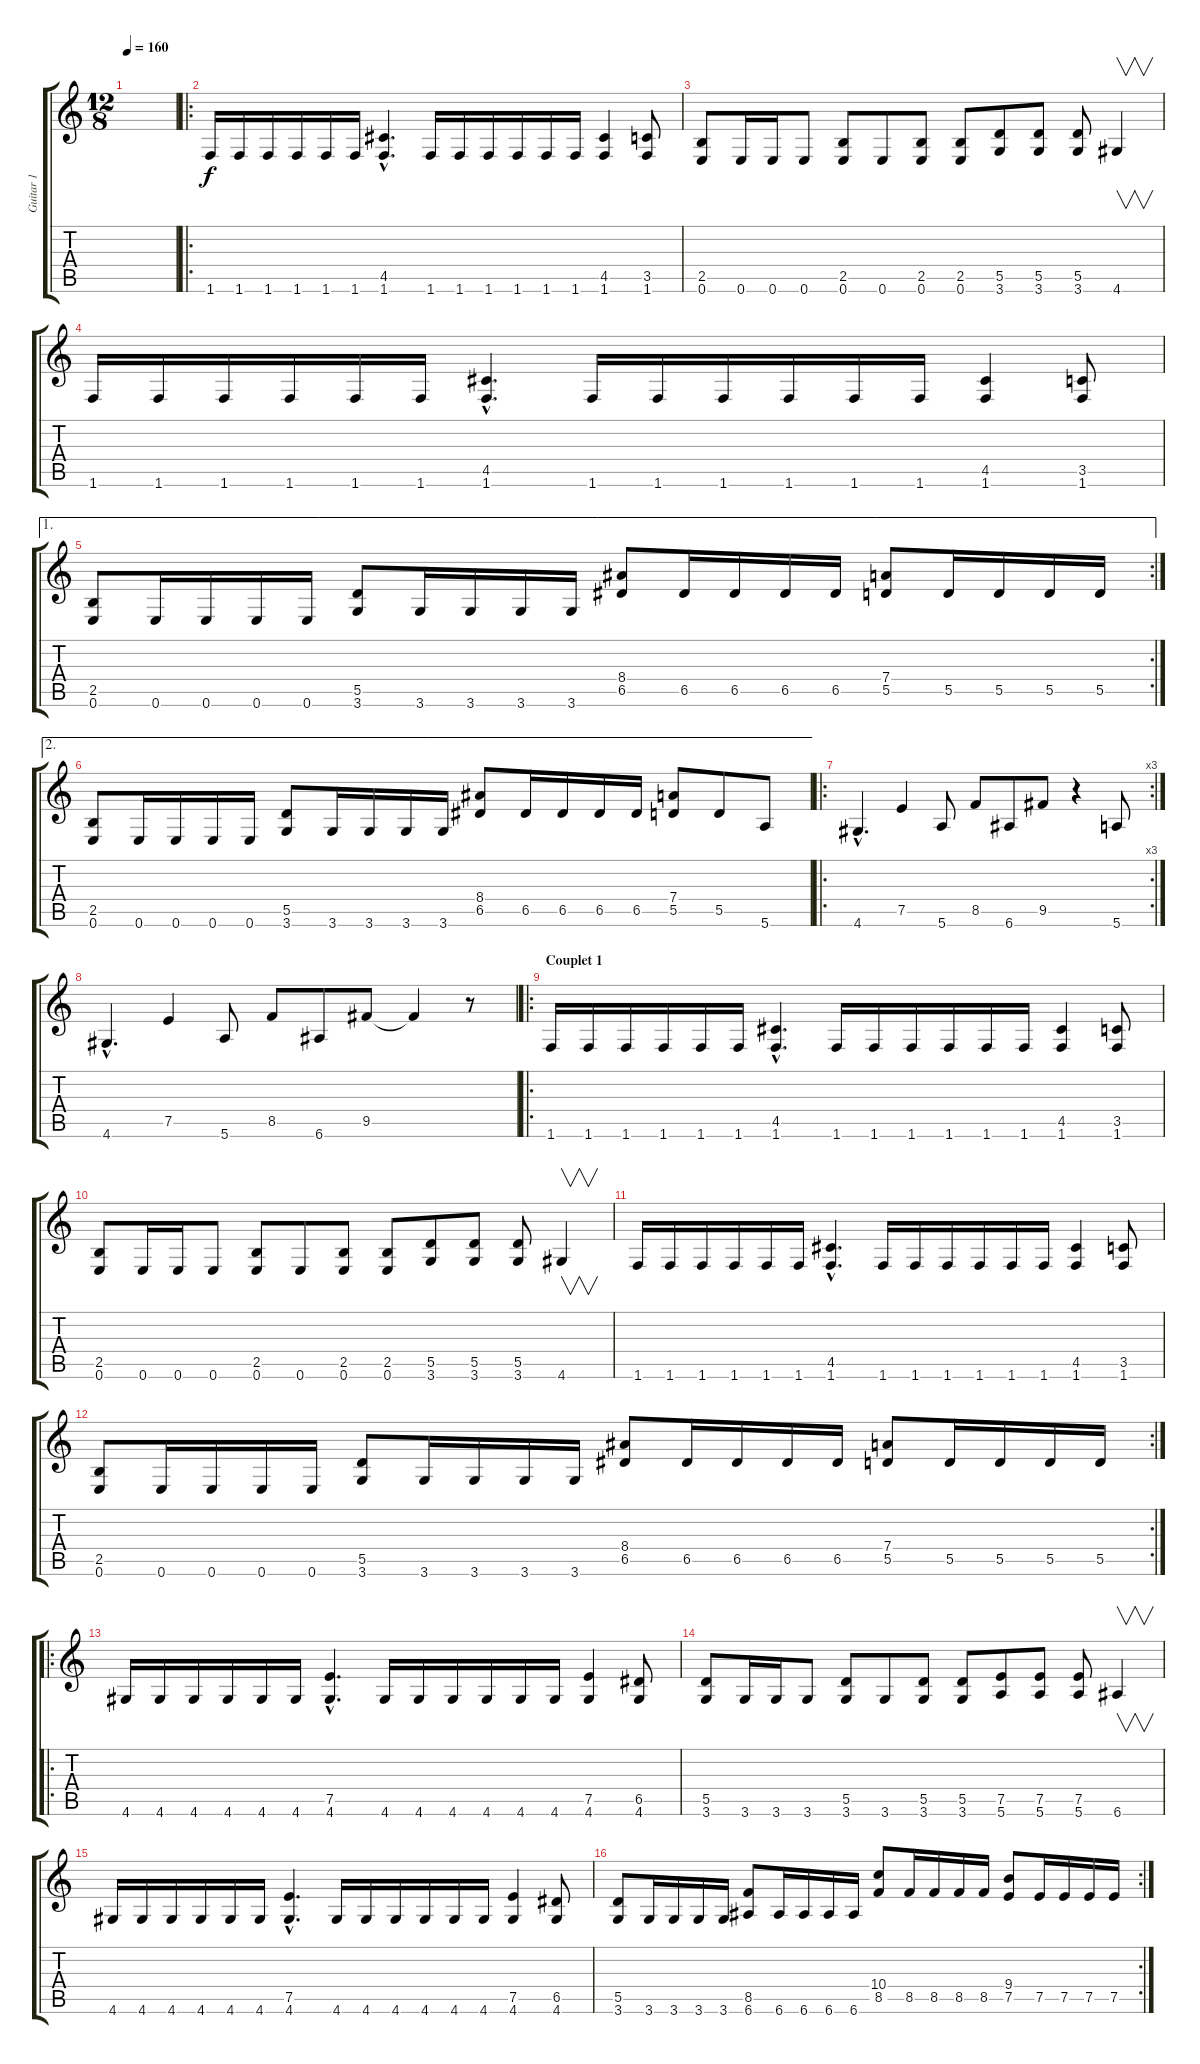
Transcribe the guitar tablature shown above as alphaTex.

\track ("Guitar 1" "Guitar 1") {instrument overdrivenguitar}
\staff {score tabs}
\tuning (E4 B3 G3 D3 A2 E2) {hide}
\ts (12 8)
\tempo 160
\clef g2
\ks c
|
\ro
1.6.16 1.6.16 1.6.16 1.6.16 1.6.16 1.6.16 (4.5{hac} 1.6{hac}).4{d} 1.6.16 1.6.16 1.6.16 1.6.16 1.6.16 1.6.16 (4.5 1.6).4 (3.5 1.6).8 |
(2.5 0.6).8 0.6.16 0.6.16 0.6.8 (2.5 0.6).8 0.6.8 (2.5 0.6).8 (2.5 0.6).8 (5.5 3.6).8 (5.5 3.6).8 (5.5 3.6).8 4.6.4{v} |
1.6.16 1.6.16 1.6.16 1.6.16 1.6.16 1.6.16 (4.5{hac} 1.6{hac}).4{d} 1.6.16 1.6.16 1.6.16 1.6.16 1.6.16 1.6.16 (4.5 1.6).4 (3.5 1.6).8 |
\ae 1
\rc 2
(2.5 0.6).8 0.6.16 0.6.16 0.6.16 0.6.16 (5.5 3.6).8 3.6.16 3.6.16 3.6.16 3.6.16 (8.4 6.5).8 6.5.16 6.5.16 6.5.16 6.5.16 (7.4 5.5).8 5.5.16 5.5.16 5.5.16 5.5.16 |
\ae 2
(2.5 0.6).8 0.6.16 0.6.16 0.6.16 0.6.16 (5.5 3.6).8 3.6.16 3.6.16 3.6.16 3.6.16 (8.4 6.5).8 6.5.16 6.5.16 6.5.16 6.5.16 (7.4 5.5).8 5.5.8 5.6.8 |
\ro
\rc 3
4.6{hac}.4{d} 7.5.4 5.6.8 8.5.8 6.6.8 9.5.8 r.4 5.6.8 |
4.6{hac}.4{d} 7.5.4 5.6.8 8.5.8 6.6.8 9.5.8 9.5{t}.4 r.8 |
\ro
\section ("" "Couplet 1")
1.6.16 1.6.16 1.6.16 1.6.16 1.6.16 1.6.16 (4.5{hac} 1.6{hac}).4{d} 1.6.16 1.6.16 1.6.16 1.6.16 1.6.16 1.6.16 (4.5 1.6).4 (3.5 1.6).8 |
(2.5 0.6).8 0.6.16 0.6.16 0.6.8 (2.5 0.6).8 0.6.8 (2.5 0.6).8 (2.5 0.6).8 (5.5 3.6).8 (5.5 3.6).8 (5.5 3.6).8 4.6.4{v} |
1.6.16 1.6.16 1.6.16 1.6.16 1.6.16 1.6.16 (4.5{hac} 1.6{hac}).4{d} 1.6.16 1.6.16 1.6.16 1.6.16 1.6.16 1.6.16 (4.5 1.6).4 (3.5 1.6).8 |
\rc 2
(2.5 0.6).8 0.6.16 0.6.16 0.6.16 0.6.16 (5.5 3.6).8 3.6.16 3.6.16 3.6.16 3.6.16 (8.4 6.5).8 6.5.16 6.5.16 6.5.16 6.5.16 (7.4 5.5).8 5.5.16 5.5.16 5.5.16 5.5.16 |
\ro
4.6.16 4.6.16 4.6.16 4.6.16 4.6.16 4.6.16 (7.5{hac} 4.6{hac}).4{d} 4.6.16 4.6.16 4.6.16 4.6.16 4.6.16 4.6.16 (7.5 4.6).4 (6.5 4.6).8 |
(5.5 3.6).8 3.6.16 3.6.16 3.6.8 (5.5 3.6).8 3.6.8 (5.5 3.6).8 (5.5 3.6).8 (7.5 5.6).8 (7.5 5.6).8 (7.5 5.6).8 6.6.4{v} |
4.6.16 4.6.16 4.6.16 4.6.16 4.6.16 4.6.16 (7.5{hac} 4.6{hac}).4{d} 4.6.16 4.6.16 4.6.16 4.6.16 4.6.16 4.6.16 (7.5 4.6).4 (6.5 4.6).8 |
\rc 2
(5.5 3.6).8 3.6.16 3.6.16 3.6.16 3.6.16 (8.5 6.6).8 6.6.16 6.6.16 6.6.16 6.6.16 (10.4 8.5).8 8.5.16 8.5.16 8.5.16 8.5.16 (9.4 7.5).8 7.5.16 7.5.16 7.5.16 7.5.16
